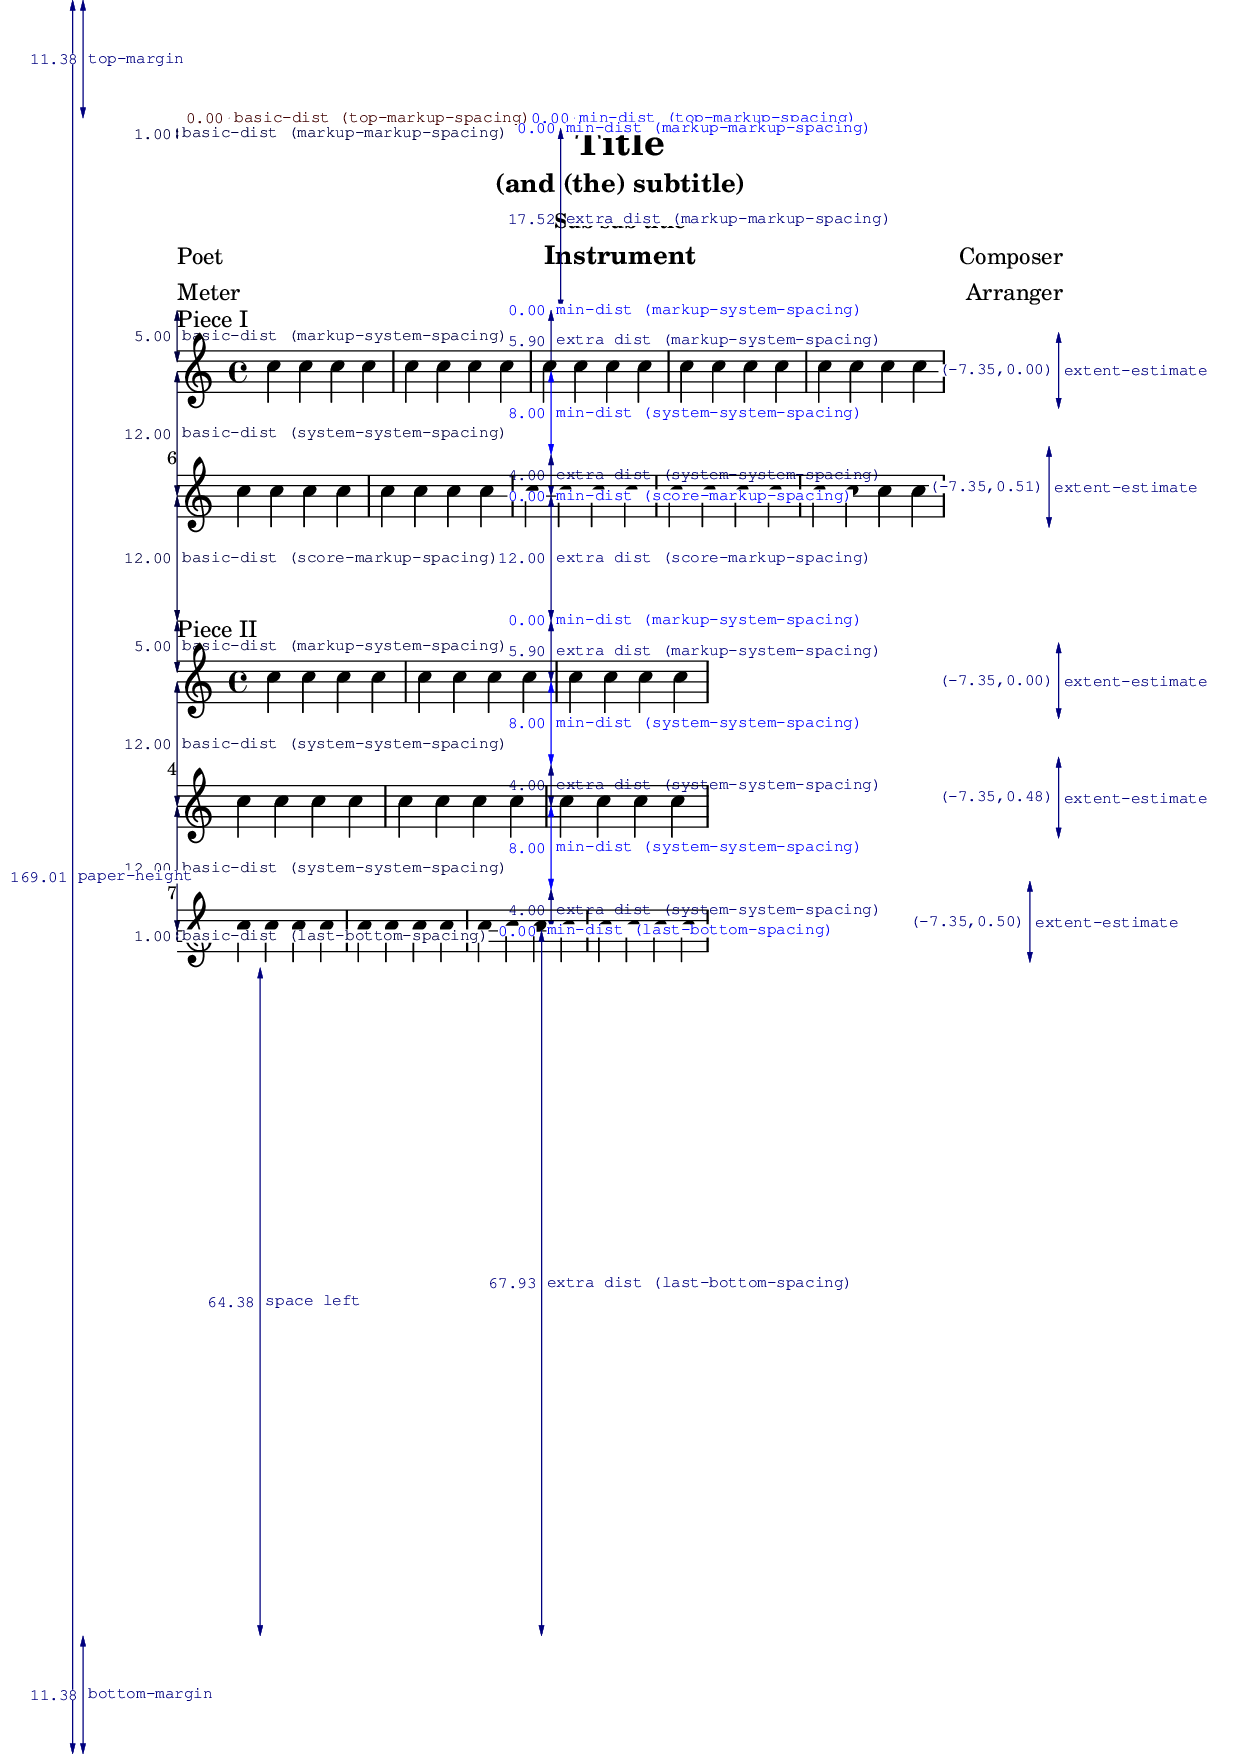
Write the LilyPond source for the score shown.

%% Generated by lilypond-book.py
%% Options: [alt=[image of music],printfilename,indent=0\mm,texidoc,line-width=160\mm]
\include "lilypond-book-preamble.ly"







% ****************************************************************
% Start cut-&-pastable-section 
% ****************************************************************

\paper {
  #(define dump-extents #t)
  
  indent = 0\mm
  line-width = 160\mm
  force-assignment = #""
  line-width = #(- line-width (* mm  3.000000))
}

\layout {
  
}



% ****************************************************************
% ly snippet:
% ****************************************************************
\sourcefilename "page-layout.ly"
\sourcefileline 0

\version "2.10.0"


    
\header {

     texidoc = "This shows how different settings on \paper modify the
general page layout. Basically \paper will set the values for the
whole paper while \layout for each \score block.

This file is best viewed outside the collated files document.
" 

 
    title = "Title"
    subtitle = "(and (the) subtitle)"
    subsubtitle = "Sub sub title"
    poet = "Poet"
    composer = "Composer"
    texttranslator = "Text Translator"
    meter = "Meter"
    arranger = "Arranger"
    instrument = "Instrument"
  }

\paper {
    %paper-width = 2\cm
    %paper-height = 2\cm
    top-margin = 2\cm
    bottom-margin = 2\cm
    %heap-separation = 7\cm
    %foot-separation = 7\cm
    ragged-bottom = ##t
    ragged-last-bottom = ##t
    left-margin = 3\cm
    line-width = 15\cm
    %rigthmargin = 3\cm
    interscoreline = 3\cm

    annotate-spacing = ##t


    
  }


\book {
    \score {
        \relative c'' {
            \repeat unfold 10 {
                \repeat unfold 4 {c4}
            }
        }
        \header {piece = "Piece I"}
        \layout {line-width = 13\cm}
    }
    \score {
        \relative c'' {
            \repeat unfold 10 {
                \repeat unfold 4 {c4}
            }
        }
        \header {
	  breakbefore = ##f
	  piece = "Piece II"
	}
        \layout {line-width = 9\cm}
    }
}



% ****************************************************************
% end ly snippet
% ****************************************************************
